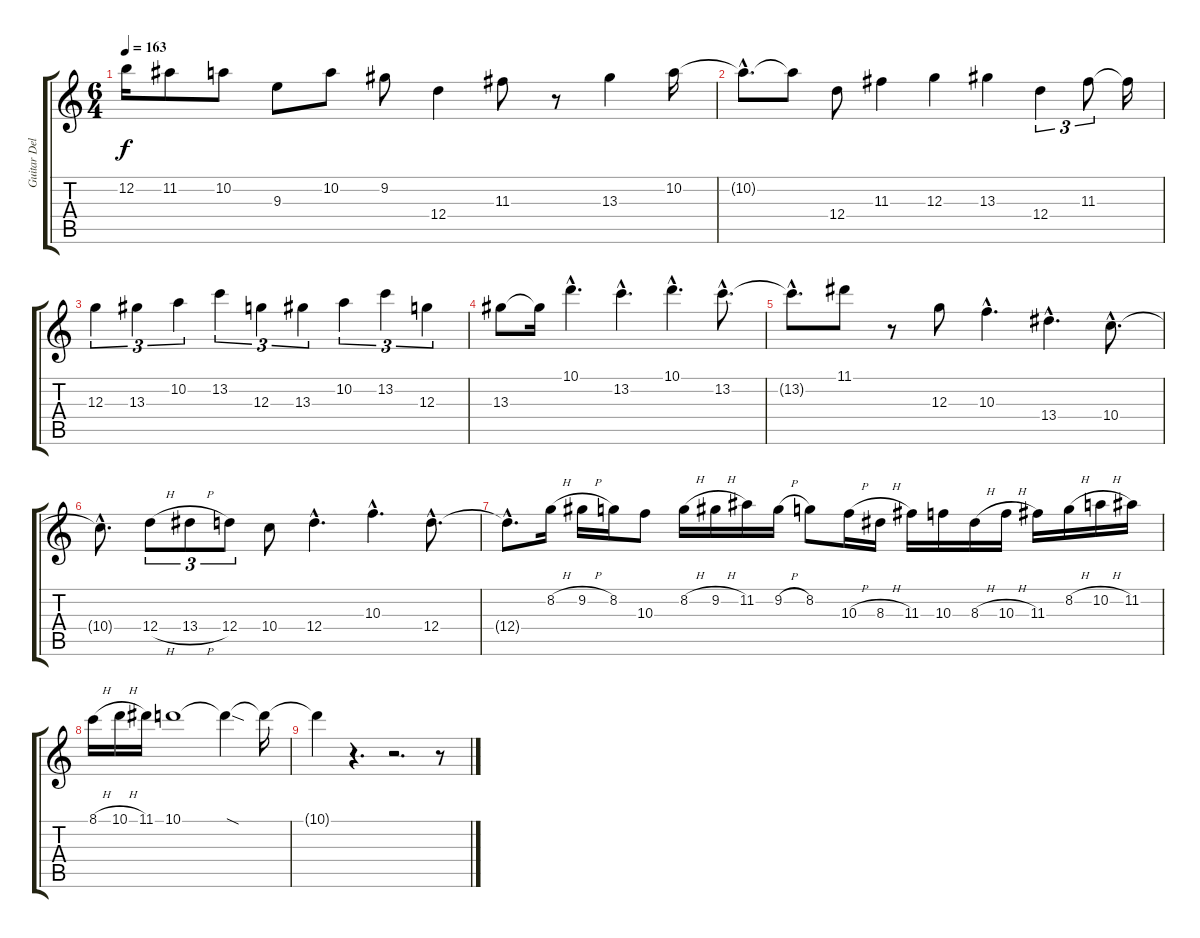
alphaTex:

\track ("Guitar Delay" "Guitar Del") {instrument distortionguitar}
\staff {score tabs}
\tuning (E4 B3 G3 D3 A2 D2) {hide}
\ts (6 4)
\tempo 163
\clef g2
\ks c
12.2{t}.16{dy f} 11.2.8 10.2.8 9.3.8 10.2.8 9.2.8 12.4.4 11.3.8 r.8 13.3.4 10.2.16 |
10.2{hac t}.8{d} 10.2{t}.8 12.4.8 11.3.4 12.3.4 13.3.4 12.4.4{tu (3 2)} 11.3.8{tu (3 2)} 11.3{t}.16 |
12.3.4{tu (3 2)} 13.3.4{tu (3 2)} 10.2.4{tu (3 2)} 13.2.4{tu (3 2)} 12.3.4{tu (3 2)} 13.3.4{tu (3 2)} 10.2.4{tu (3 2)} 13.2.4{tu (3 2)} 12.3.4{tu (3 2)} |
13.3.8 13.3{t}.16 10.1{hac}.4{d} 13.2{hac}.4{d} 10.1{hac}.4{d} 13.2{hac}.8{d} |
13.2{hac t}.8{d} 11.1.8 r.8 12.3.8 10.3{hac}.4{d} 13.4{hac}.4{d} 10.4{hac}.8{d} |
10.4{hac t}.8{d} 12.4{h}.8{tu (3 2)} 13.4{h}.8{tu (3 2)} 12.4.8{tu (3 2)} 10.4.8 12.4{hac}.4{d} 10.3{hac}.4{d} 12.4{hac}.8{d} |
12.4{hac t}.8{d} 8.2{h}.16 9.2{h}.16 8.2.16 10.3.8 8.2{h}.16 9.2{h}.16 11.2.16 9.2{h}.16 8.2.8 10.3{h}.16 8.3{h}.16 11.3.16 10.3.16 8.3{h}.16 10.3{h}.16 11.3.16 8.2{h}.16 10.2{h}.16 11.2.16 |
8.1{h}.16 10.1{h}.16 11.1.16 10.1.1 10.1{sod t}.4 10.1{t}.16 |
10.1{t}.4 r.4{d} r.2{d} r.8
